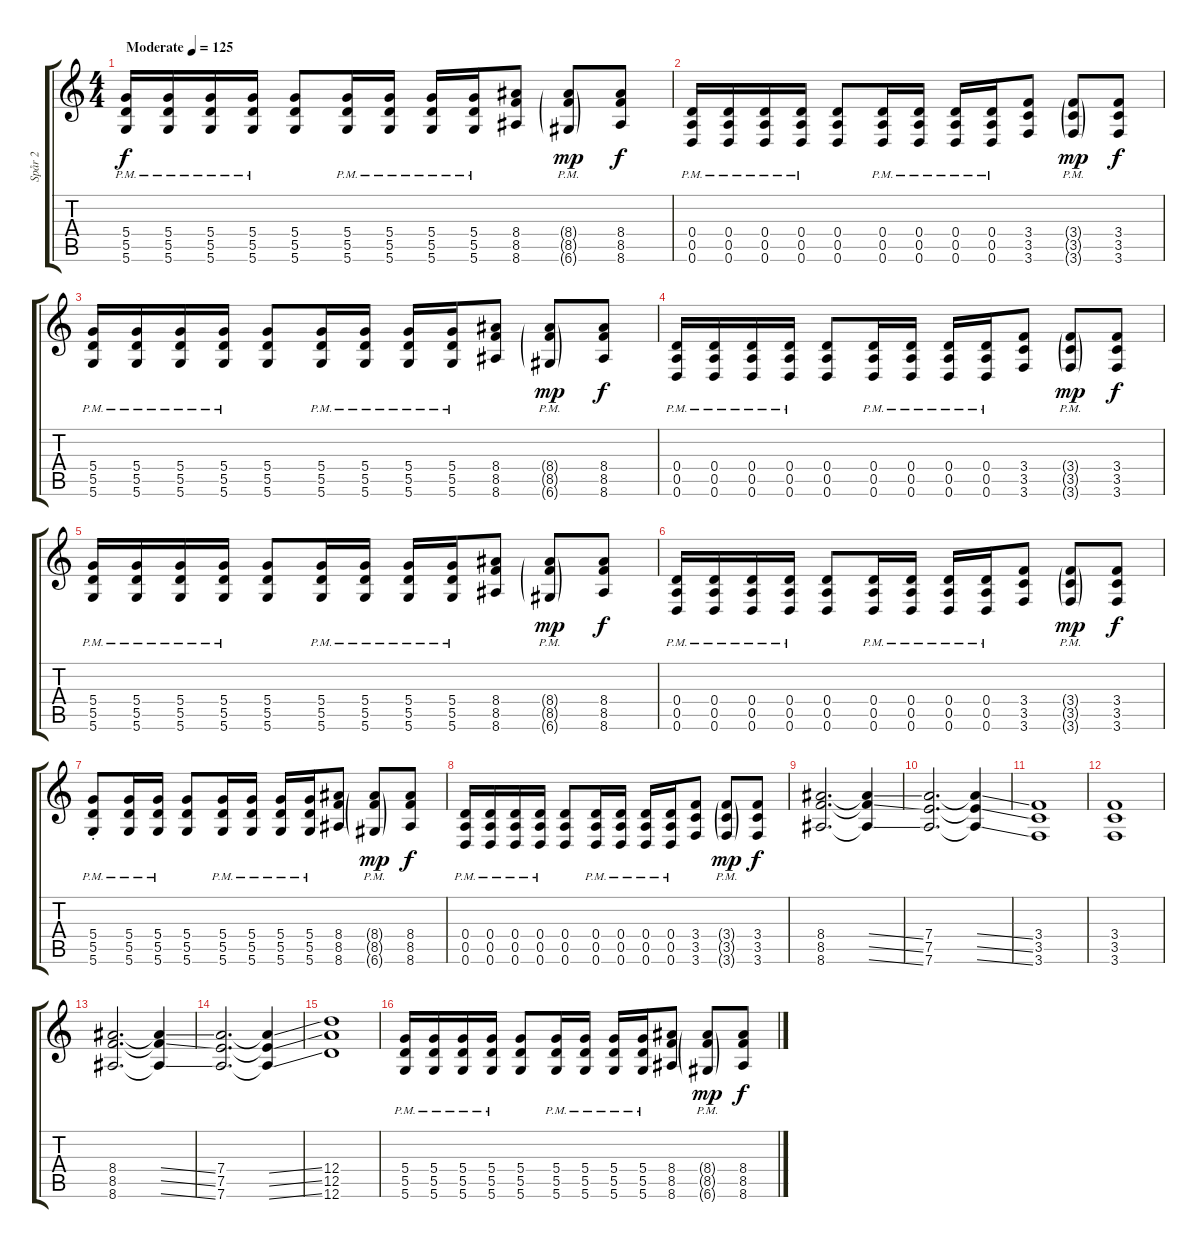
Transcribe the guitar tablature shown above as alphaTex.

\track ("Spår 2" "Spår 2") {instrument overdrivenguitar}
\staff {score tabs}
\tuning (E4 B3 G3 D3 A2 D2) {hide}
\ts (4 4)
\tempo (125 "Moderate")
\clef g2
\ks c
(5.4{pm} 5.5{pm} 5.6{pm}).16{dy f instrument overdrivenguitar} (5.4{pm} 5.5{pm} 5.6{pm}).16 (5.4{pm} 5.5{pm} 5.6{pm}).16 (5.4{pm} 5.5{pm} 5.6{pm}).16 (5.4 5.5 5.6).8 (5.4{pm} 5.5{pm} 5.6{pm}).16 (5.4{pm} 5.5{pm} 5.6{pm}).16 (5.4{pm} 5.5{pm} 5.6{pm}).16 (5.4{pm} 5.5{pm} 5.6{pm}).16 (8.4 8.5 8.6).8 (8.4{g pm} 8.5{g pm} 6.6{g pm}).8{dy mp} (8.4 8.5 8.6).8{dy f} |
(0.4{pm} 0.5{pm} 0.6{pm}).16 (0.4{pm} 0.5{pm} 0.6{pm}).16 (0.4{pm} 0.5{pm} 0.6{pm}).16 (0.4{pm} 0.5{pm} 0.6{pm}).16 (0.4 0.5 0.6).8 (0.4{pm} 0.5{pm} 0.6{pm}).16 (0.4{pm} 0.5{pm} 0.6{pm}).16 (0.4{pm} 0.5{pm} 0.6{pm}).16 (0.4{pm} 0.5{pm} 0.6{pm}).16 (3.4 3.5 3.6).8 (3.4{g pm} 3.5{g pm} 3.6{g pm}).8{dy mp} (3.4 3.5 3.6).8{dy f} |
(5.4{pm} 5.5{pm} 5.6{pm}).16 (5.4{pm} 5.5{pm} 5.6{pm}).16 (5.4{pm} 5.5{pm} 5.6{pm}).16 (5.4{pm} 5.5{pm} 5.6{pm}).16 (5.4 5.5 5.6).8 (5.4{pm} 5.5{pm} 5.6{pm}).16 (5.4{pm} 5.5{pm} 5.6{pm}).16 (5.4{pm} 5.5{pm} 5.6{pm}).16 (5.4{pm} 5.5{pm} 5.6{pm}).16 (8.4 8.5 8.6).8 (8.4{g pm} 8.5{g pm} 6.6{g pm}).8{dy mp} (8.4 8.5 8.6).8{dy f} |
(0.4{pm} 0.5{pm} 0.6{pm}).16 (0.4{pm} 0.5{pm} 0.6{pm}).16 (0.4{pm} 0.5{pm} 0.6{pm}).16 (0.4{pm} 0.5{pm} 0.6{pm}).16 (0.4 0.5 0.6).8 (0.4{pm} 0.5{pm} 0.6{pm}).16 (0.4{pm} 0.5{pm} 0.6{pm}).16 (0.4{pm} 0.5{pm} 0.6{pm}).16 (0.4{pm} 0.5{pm} 0.6{pm}).16 (3.4 3.5 3.6).8 (3.4{g pm} 3.5{g pm} 3.6{g pm}).8{dy mp} (3.4 3.5 3.6).8{dy f} |
(5.4{pm} 5.5{pm} 5.6{pm}).16 (5.4{pm} 5.5{pm} 5.6{pm}).16 (5.4{pm} 5.5{pm} 5.6{pm}).16 (5.4{pm} 5.5{pm} 5.6{pm}).16 (5.4 5.5 5.6).8 (5.4{pm} 5.5{pm} 5.6{pm}).16 (5.4{pm} 5.5{pm} 5.6{pm}).16 (5.4{pm} 5.5{pm} 5.6{pm}).16 (5.4{pm} 5.5{pm} 5.6{pm}).16 (8.4 8.5 8.6).8 (8.4{g pm} 8.5{g pm} 6.6{g pm}).8{dy mp} (8.4 8.5 8.6).8{dy f} |
(0.4{pm} 0.5{pm} 0.6{pm}).16 (0.4{pm} 0.5{pm} 0.6{pm}).16 (0.4{pm} 0.5{pm} 0.6{pm}).16 (0.4{pm} 0.5{pm} 0.6{pm}).16 (0.4 0.5 0.6).8 (0.4{pm} 0.5{pm} 0.6{pm}).16 (0.4{pm} 0.5{pm} 0.6{pm}).16 (0.4{pm} 0.5{pm} 0.6{pm}).16 (0.4{pm} 0.5{pm} 0.6{pm}).16 (3.4 3.5 3.6).8 (3.4{g pm} 3.5{g pm} 3.6{g pm}).8{dy mp} (3.4 3.5 3.6).8{dy f} |
(5.4{pm st} 5.5{pm st} 5.6{pm st}).8 (5.4{pm} 5.5{pm} 5.6{pm}).16 (5.4{pm} 5.5{pm} 5.6{pm}).16 (5.4 5.5 5.6).8 (5.4{pm} 5.5{pm} 5.6{pm}).16 (5.4{pm} 5.5{pm} 5.6{pm}).16 (5.4{pm} 5.5{pm} 5.6{pm}).16 (5.4{pm} 5.5{pm} 5.6{pm}).16 (8.4 8.5 8.6).8 (8.4{g pm} 8.5{g pm} 6.6{g pm}).8{dy mp} (8.4 8.5 8.6).8{dy f} |
(0.4{pm} 0.5{pm} 0.6{pm}).16 (0.4{pm} 0.5{pm} 0.6{pm}).16 (0.4{pm} 0.5{pm} 0.6{pm}).16 (0.4{pm} 0.5{pm} 0.6{pm}).16 (0.4 0.5 0.6).8 (0.4{pm} 0.5{pm} 0.6{pm}).16 (0.4{pm} 0.5{pm} 0.6{pm}).16 (0.4{pm} 0.5{pm} 0.6{pm}).16 (0.4{pm} 0.5{pm} 0.6{pm}).16 (3.4 3.5 3.6).8 (3.4{g pm} 3.5{g pm} 3.6{g pm}).8{dy mp} (3.4 3.5 3.6).8{dy f} |
(8.4 8.5 8.6).2{d} (8.4{ss t} 8.5{ss t} 8.6{ss t}).4 |
(7.4 7.5 7.6).2{d} (7.4{ss t} 7.5{ss t} 7.6{ss t}).4 |
(3.4 3.5 3.6).1 |
(3.4 3.5 3.6).1 |
(8.4 8.5 8.6).2{d} (8.4{ss t} 8.5{ss t} 8.6{ss t}).4 |
(7.4 7.5 7.6).2{d} (7.4{ss t} 7.5{ss t} 7.6{ss t}).4 |
(12.4 12.5 12.6).1 |
(5.4{pm} 5.5{pm} 5.6{pm}).16 (5.4{pm} 5.5{pm} 5.6{pm}).16 (5.4{pm} 5.5{pm} 5.6{pm}).16 (5.4{pm} 5.5{pm} 5.6{pm}).16 (5.4 5.5 5.6).8 (5.4{pm} 5.5{pm} 5.6{pm}).16 (5.4{pm} 5.5{pm} 5.6{pm}).16 (5.4{pm} 5.5{pm} 5.6{pm}).16 (5.4{pm} 5.5{pm} 5.6{pm}).16 (8.4 8.5 8.6).8 (8.4{g pm} 8.5{g pm} 6.6{g pm}).8{dy mp} (8.4 8.5 8.6).8{dy f}
